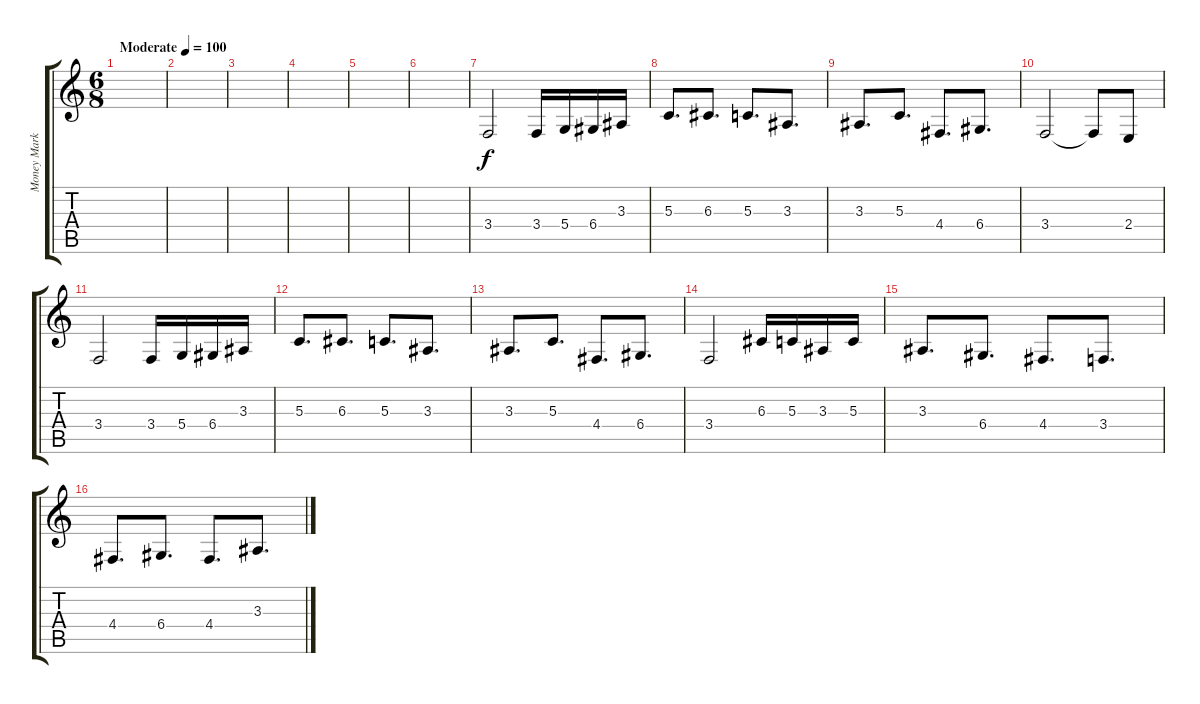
\track ("Money Mark" "Money Mark") {instrument drawbarorgan}
\staff {score tabs}
\tuning (E4 B3 G3 D3 A2 E2) {hide}
\ts (6 8)
\tempo (100 "Moderate")
\clef g2
\ks c
|
|
|
|
|
|
3.4.2 3.4.16 5.4.16 6.4.16 3.3.16 |
5.3.8{d} 6.3.8{d} 5.3.8{d} 3.3.8{d} |
3.3.8{d} 5.3.8{d} 4.4.8{d} 6.4.8{d} |
3.4.2 3.4{t}.8 2.4.8 |
3.4.2 3.4.16 5.4.16 6.4.16 3.3.16 |
5.3.8{d} 6.3.8{d} 5.3.8{d} 3.3.8{d} |
3.3.8{d} 5.3.8{d} 4.4.8{d} 6.4.8{d} |
3.4.2 6.3.16 5.3.16 3.3.16 5.3.16 |
3.3.8{d} 6.4.8{d} 4.4.8{d} 3.4.8{d} |
4.4.8{d} 6.4.8{d} 4.4.8{d} 3.3.8{d}
